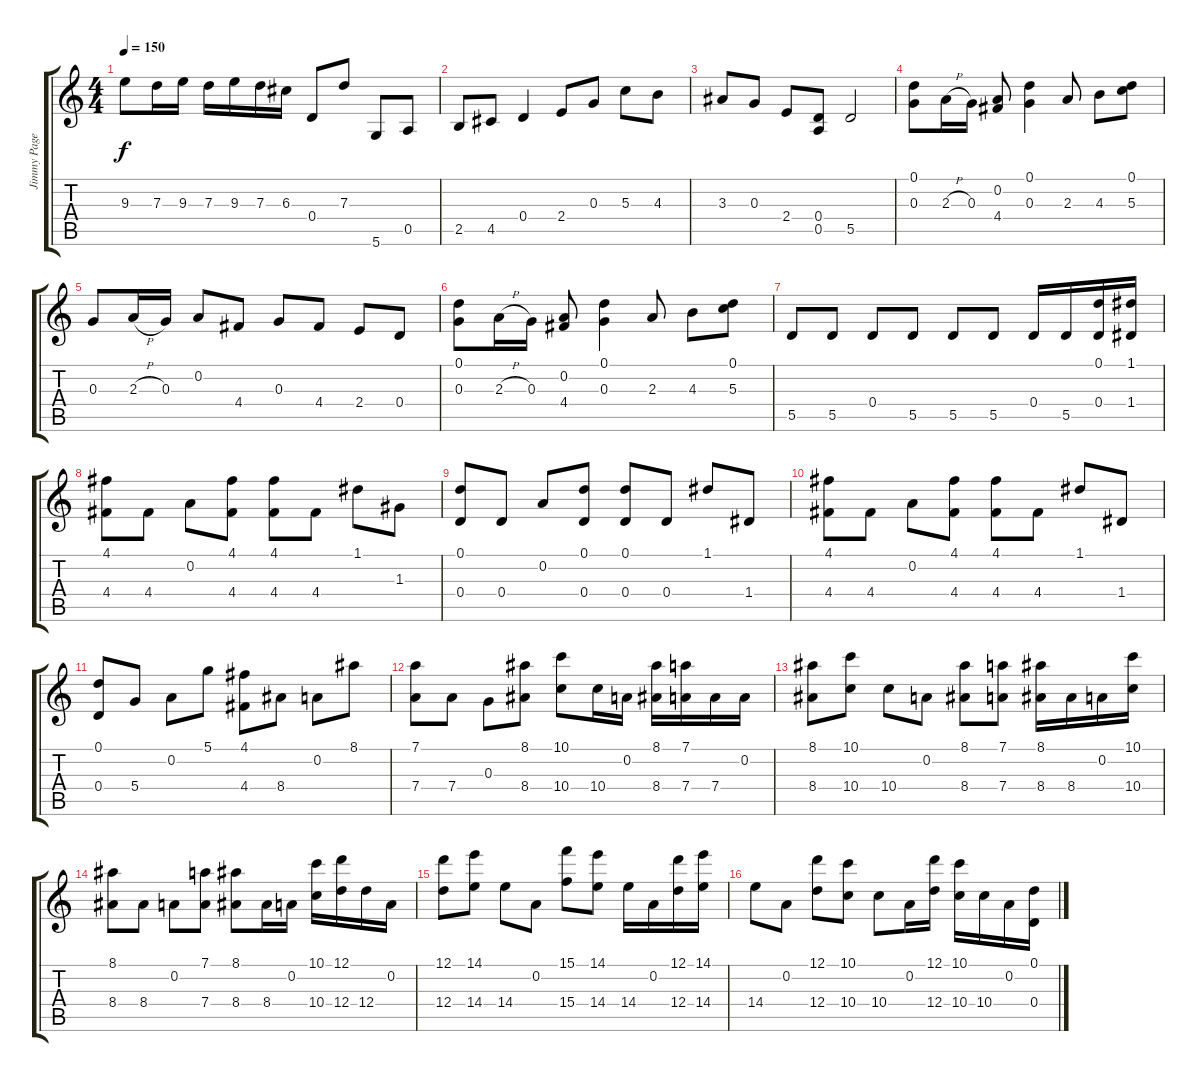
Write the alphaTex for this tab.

\track ("Jimmy Page - Led Zeppelin" "Jimmy Page") {instrument acousticguitarsteel}
\staff {score tabs}
\tuning (D4 A3 G3 D3 A2 D2) {hide}
\ts (4 4)
\tempo 150
\clef g2
\ks c
9.3.8{dy f} 7.3.16 9.3.16 7.3.16 9.3.16 7.3.16 6.3.16 0.4.8 7.3.8 5.6.8 0.5.8 |
2.5.8 4.5.8 0.4.4 2.4.8 0.3.8 5.3.8 4.3.8 |
3.3.8 0.3.8 2.4.8 (0.4 0.5).8 5.5.2 |
(0.1 0.3).8 2.3{h}.16 0.3.16 (0.2 4.4).8 (0.1 0.3).4 2.3.8 4.3.8 (0.1 5.3).8 |
0.3.8 2.3{h}.16 0.3.16 0.2.8 4.4.8 0.3.8 4.4.8 2.4.8 0.4.8 |
(0.1 0.3).8 2.3{h}.16 0.3.16 (0.2 4.4).8 (0.1 0.3).4 2.3.8 4.3.8 (0.1 5.3).8 |
5.5.8 5.5.8 0.4.8 5.5.8 5.5.8 5.5.8 0.4.16 5.5.16 (0.1 0.4).16 (1.1 1.4).16 |
(4.1 4.4).8 4.4.8 0.2.8 (4.1 4.4).8 (4.1 4.4).8 4.4.8 1.1.8 1.3.8 |
(0.1 0.4).8 0.4.8 0.2.8 (0.1 0.4).8 (0.1 0.4).8 0.4.8 1.1.8 1.4.8 |
(4.1 4.4).8 4.4.8 0.2.8 (4.1 4.4).8 (4.1 4.4).8 4.4.8 1.1.8 1.4.8 |
(0.1 0.4).8 5.4.8 0.2.8 5.1.8 (4.1 4.4).8 8.4.8 0.2.8 8.1.8 |
(7.1 7.4).8 7.4.8 0.3.8 (8.1 8.4).8 (10.1 10.4).8 10.4.16 0.2.16 (8.1 8.4).16 (7.1 7.4).16 7.4.16 0.2.16 |
(8.1 8.4).8 (10.1 10.4).8 10.4.8 0.2.8 (8.1 8.4).8 (7.1 7.4).8 (8.1 8.4).16 8.4.16 0.2.16 (10.1 10.4).16 |
(8.1 8.4).8 8.4.8 0.2.8 (7.1 7.4).8 (8.1 8.4).8 8.4.16 0.2.16 (10.1 10.4).16 (12.1 12.4).16 12.4.16 0.2.16 |
(12.1 12.4).8 (14.1 14.4).8 14.4.8 0.2.8 (15.1 15.4).8 (14.1 14.4).8 14.4.16 0.2.16 (12.1 12.4).16 (14.1 14.4).16 |
14.4.8 0.2.8 (12.1 12.4).8 (10.1 10.4).8 10.4.8 0.2.16 (12.1 12.4).16 (10.1 10.4).16 10.4.16 0.2.16 (0.1 0.4).16
